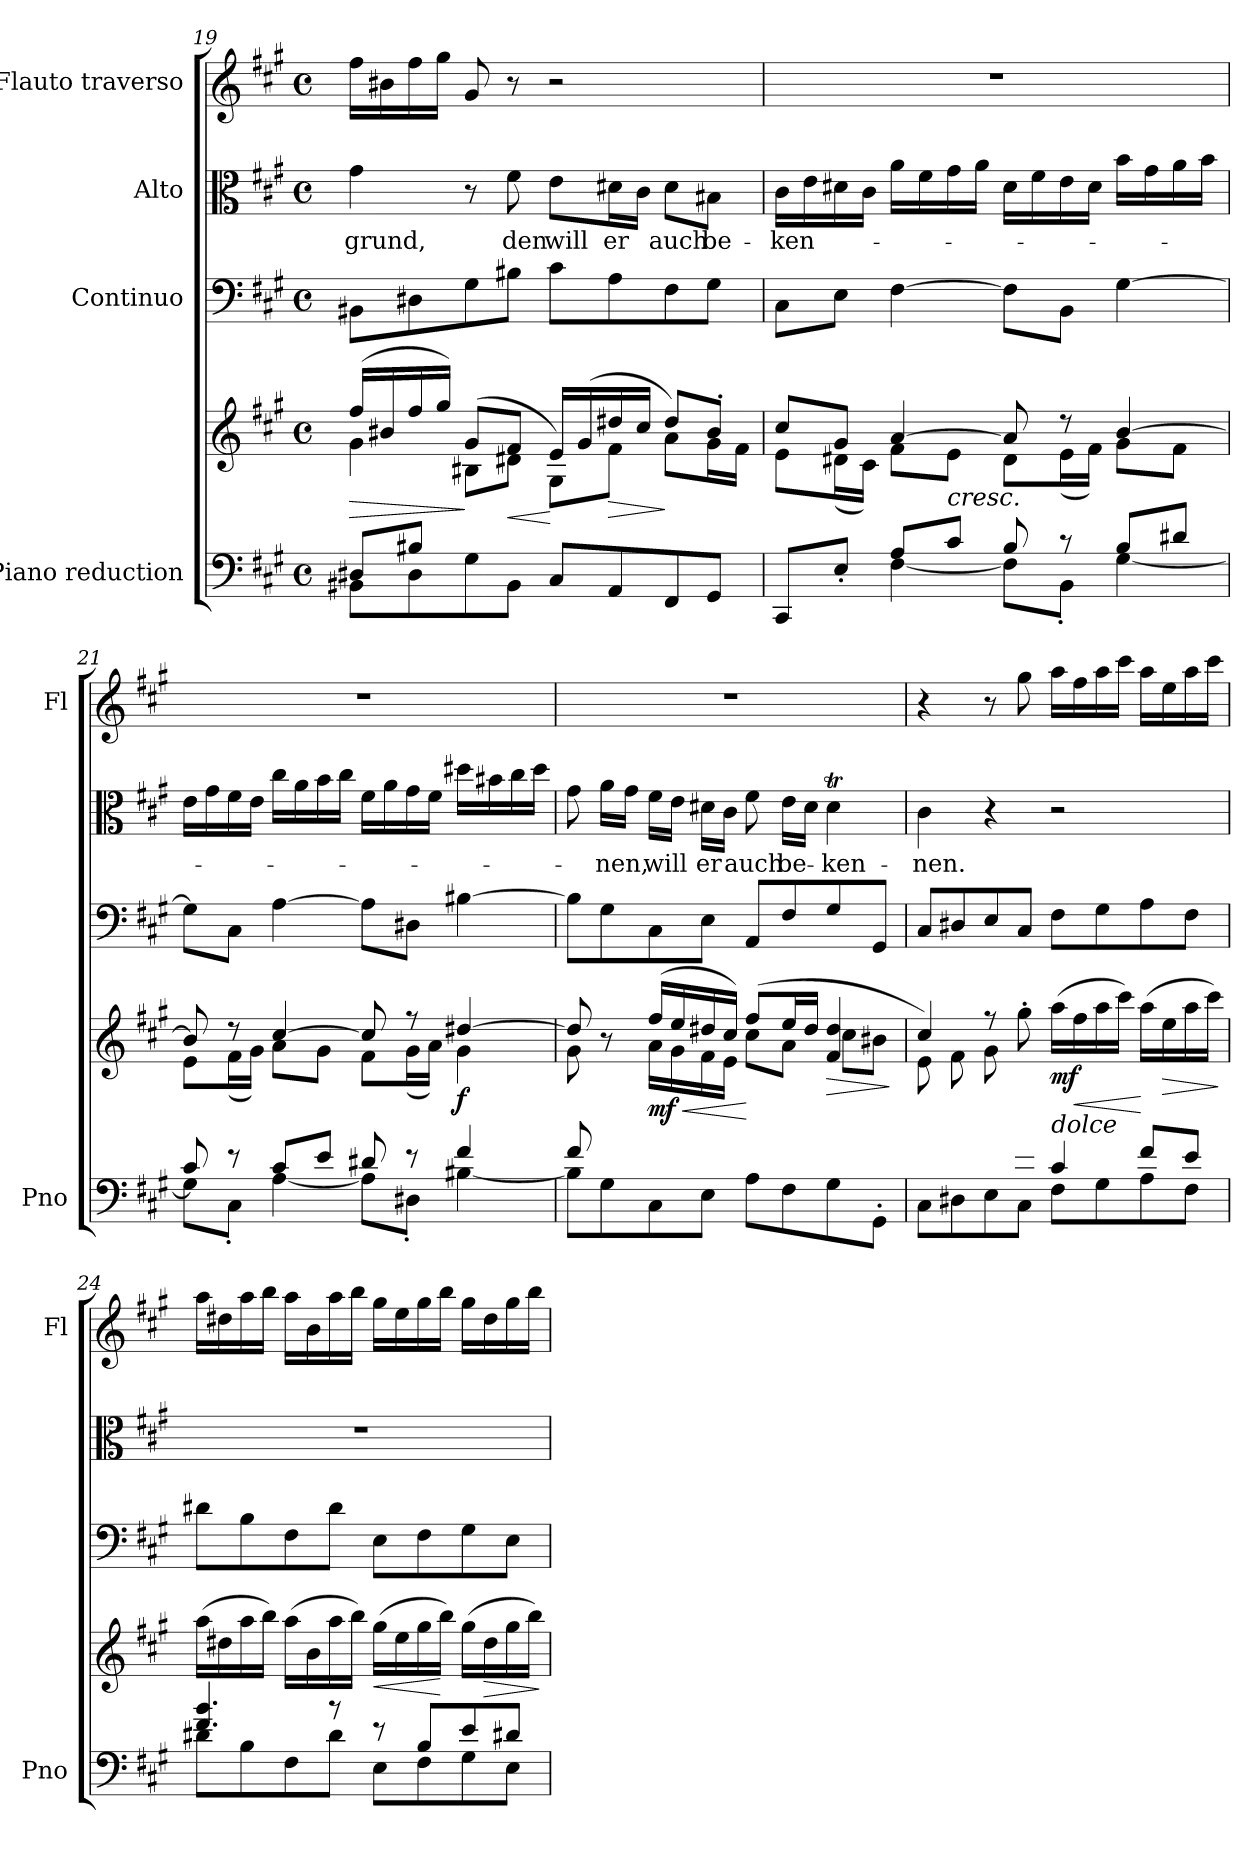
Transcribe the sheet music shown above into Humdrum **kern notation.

**kern	**kern	**dynam	**kern	**kern	**text	**kern
*part4	*part4	*part4	*part3	*part2	*part2	*part1
*staff5	*staff4	*staff4/5	*staff3	*staff2	*staff2	*staff1
*I"Piano reduction	*	*	*I"Continuo	*I"Alto	*	*I"Flauto traverso
*I'Pno	*	*	*	*	*	*I'Fl
*clefF4	*clefG2	*	*clefF4	*clefC3	*	*clefG2
*k[f#c#g#]	*k[f#c#g#]	*	*k[f#c#g#]	*k[f#c#g#]	*	*k[f#c#g#]
*M4/4	*M4/4	*	*M4/4	*M4/4	*	*M4/4
*met(c)	*met(c)	*	*met(c)	*met(c)	*	*met(c)
=19	=19	=19	=19	=19	=19	=19
*^	*	*	*	*	*	*
!	!	!	!LO:HP:b	!	!	!LO:LY:b	!
*	*	*^	*	*	*	*	*
8D#X/L	8BB#X\L	(16ff#/LL	4g#\	>	8BB#X\L	4g#\	grund,	16ff#\LL
.	.	16b#X/	.	.	.	.	.	16b#X\
8B#X/J	8D#\	16ff#/	.	.	8D#X\	.	.	16ff#\
.	.	16gg#/JJ)	.	.	.	.	.	16gg#\JJ
4ryy	8G#\	(8g#/L	8B#X\L	]	8G#\	8r	.	8g#/
!	!	!	!	!LO:HP:b	!	!	!LO:LY:b	!
.	8BB#\J	8f#/J	8d#X\J	<	8B#X\J	8f#\	den	8r
!	!	!	!	!	!	!	!LO:LY:b	!
2ryy	8C#/L	16e/LL)	8G#\L	[	8c#\L	8e\L	will	2r
.	.	(16g#/	.	.	.	.	.	.
!	!	!	!	!LO:HP:b	!	!	!LO:LY:b	!
.	8AA/	16dd#X/	8f#\J	>	8A\	16d#X\L	er	.
.	.	16cc#/JJ	.	.	.	16c#\JJ	.	.
!	!	!	!	!	!	!	!LO:LY:b	!
.	8FF#/	8dd#/L)	8a\L	]	8F#\	8d#\L	auch	.
!	!	!	!	!	!	!	!LO:LY:b	!
.	8GG#/J	8b#'/J	16g#\L	.	8G#\J	8B#X\J	be-	.
.	.	.	16f#\JJ	.	.	.	.	.
=20	=20	=20	=20	=20	=20	=20	=20	=20
!	!	!	!	!	!	!	!LO:LY:b	!
4ryy	8CC#/L	8cc#/L	8e\L	.	8C#\L	16c#\LL	-ken-	1r
.	.	.	.	.	.	16e\	.	.
.	8E'/J	8g#/J	(16d#X\L	.	8E\J	16d#X\	.	.
.	.	.	16c#\JJ)	.	.	16c#\JJ	.	.
8A/L	[4F#\	[4a/	8f#\L	.	[4F#\	16a\LL	.	.
.	.	.	.	.	.	16f#\	.	.
!	!	!	!LO:TX:b:i:t=cresc.	!	!	!	!	!
8c#/J	.	.	8e\J	.	.	16g#\	.	.
.	.	.	.	.	.	16a\JJ	.	.
8B/	8F#\L]	8a/]	8d#\L	.	8F#\L]	16d#\LL	.	.
.	.	.	.	.	.	16f#\	.	.
8r	8BB'\J	8r	(16e\L	.	8BB\J	16e\	.	.
.	.	.	16f#\JJ)	.	.	16d#\JJ	.	.
8B/L	[4G#\	[4b/	8g#\L	.	[4G#\	16b\LL	.	.
.	.	.	.	.	.	16g#\	.	.
8d#X/J	.	.	8f#\J	.	.	16a\	.	.
.	.	.	.	.	.	16b\JJ	.	.
!!LO:LB:g=z
=21	=21	=21	=21	=21	=21	=21	=21	=21
8c#/	8G#\L]	8b/]	8e\L	.	8G#\L]	16e\LL	.	1r
.	.	.	.	.	.	16g#\	.	.
8r	8C#'\J	8r	(16f#\L	.	8C#\J	16f#\	.	.
.	.	.	16g#\JJ)	.	.	16e\JJ	.	.
8c#/L	[4A\	[4cc#/	8a\L	.	[4A\	16cc#\LL	.	.
.	.	.	.	.	.	16a\	.	.
8e/J	.	.	8g#\J	.	.	16b\	.	.
.	.	.	.	.	.	16cc#\JJ	.	.
8d#X/	8A\L]	8cc#/]	8f#\L	.	8A\L]	16f#\LL	.	.
.	.	.	.	.	.	16a\	.	.
8r	8D#X'\J	8r	(16g#\L	.	8D#X\J	16g#\	.	.
.	.	.	16a\JJ)	.	.	16f#\JJ	.	.
!	!	!	!	!LO:DY:b	!	!	!	!
4f#/	[4B#X\	[4dd#X/	4g#\	f	[4B#X\	16dd#X\LL	.	.
.	.	.	.	.	.	16b#X\	.	.
.	.	.	.	.	.	16cc#\	.	.
.	.	.	.	.	.	16dd#\JJ	.	.
=22	=22	=22	=22	=22	=22	=22	=22	=22
*	*	*	*^	*	*	*	*	*
8f#/	8B#\L]	8dd#/]	8g#\	8ryy	.	8B#\L]	8g#\	.	1r
!	!	!	!	!	!	!	!	!LO:LY:b	!
2..ryy	8G#\	8r	8ryy	8ryy	.	8G#\	16a\LL	-nen,	.
.	.	.	.	.	.	.	16g#\JJ	.	.
!	!	!	!	!	!LO:HP:b	!	!	!LO:LY:b	!
!	!	!	!	!	!LO:DY:n=1:b	!	!	!	!
.	8C#\	(16ff#/LL	16a\LL	4ryy	< mf	8C#\	16f#\LL	will	.
.	.	16ee/	16g#\	.	.	.	16e\JJ	.	.
!	!	!	!	!	!	!	!	!LO:LY:b	!
.	8E\J	16dd#X/	16f#\	.	.	8E\J	16d#X\LL	er	.
.	.	16cc#/JJ)	16e\JJ	.	.	.	16c#\JJ	.	.
!	!	!	!	!	!	!	!	!LO:LY:b	!
.	8A\L	(8ff#/L	8cc#\L	2ryy	[	8AA/L	8f#\	auch	.
!	!	!	!	!	!	!	!	!LO:LY:b	!
.	8F#\	16ee/L	8a\J	.	.	8F#/	16e\LL	be-	.
.	.	16dd#/JJ	.	.	.	.	16d#\JJ	.	.
!	!	!	!	!	!LO:HP:b	!	!	!LO:LY:b	!
.	8G#\	4f#/ 4dd#/	8cc#\L	.	>	8G#/	4d#t\	-ken-	.
.	8GG#'\J	.	8b#X\J	.	.	8GG#/J	.	.	.
*v	*v	*	*	*	*	*	*	*	*
*	*v	*v	*v	*	*	*	*	*
.	.	]	.	.	.	.
=23	=23	=23	=23	=23	=23	=23
*^	*^	*	*	*	*	*
!	!	!	!	!	!	!	!LO:LY:b	!
4.ryy	8C#\L	4cc#/)	(<8e\L	.	8C#/L	4c#\	-nen.	4r
.	8D#X\	.	8f#\	.	8D#X/	.	.	.
.	8E\	8r	8g#\	.	8E/	4r	.	8r
8e/J)	8C#\J	8gg#'\	2ryy	.	8C#/J	.	.	8gg#\
!	!	!LO:TX:b:i:t=dolce	!	!	!	!	!	!
!	!	!	!	!LO:DY:b	!	!	!	!
4c#/	8F#\L	(16aa\LL	.	mf	8F#\L	2r	.	16aa\LL
!	!	!	!	!LO:HP:b	!	!	!	!
.	.	16ff#\	.	<	.	.	.	16ff#\
.	8G#\	16aa\	.	.	8G#\	.	.	16aa\
.	.	16ccc#\JJ)	.	.	.	.	.	16ccc#\JJ
8f#/L	8A\	(16aa\LL	.	[	8A\	.	.	16aa\LL
!	!	!	!	!LO:HP:b	!	!	!	!
.	.	16ee\	.	>	.	.	.	16ee\
8e/J	8F#\J	16aa\	8ryy	.	8F#\J	.	.	16aa\
.	.	16ccc#\JJ)	.	.	.	.	.	16ccc#\JJ
*v	*v	*	*	*	*	*	*	*
*	*v	*v	*	*	*	*	*
.	.	]	.	.	.	.
=24	=24	=24	=24	=24	=24	=24
*^	*	*	*	*	*	*
4.f#/ 4.b/	8d#X\L	(16aa\LL	.	8d#X\L	1r	.	16aa\LL
.	.	16dd#X\	.	.	.	.	16dd#X\
.	8B\	16aa\	.	8B\	.	.	16aa\
.	.	16bb\JJ)	.	.	.	.	16bb\JJ
.	8F#\	(16aa\LL	.	8F#\	.	.	16aa\LL
.	.	16b\	.	.	.	.	16b\
8r	8d#\J	16aa\	.	8d#\J	.	.	16aa\
.	.	16bb\JJ)	.	.	.	.	16bb\JJ
!	!	!	!LO:HP:b	!	!	!	!
8r	8E\L	(16gg#\LL	<	8E\L	.	.	16gg#\LL
.	.	16ee\	.	.	.	.	16ee\
8B/L	8F#\	16gg#\	.	8F#\	.	.	16gg#\
.	.	16bb\JJ)	[	.	.	.	16bb\JJ
8e/	8G#\	(16gg#\LL	.	8G#\	.	.	16gg#\LL
!	!	!	!LO:HP:b	!	!	!	!
.	.	16dd#\	>	.	.	.	16dd#\
8d#X/J	8E\J	16gg#\	.	8E\J	.	.	16gg#\
.	.	16bb\JJ)	.	.	.	.	16bb\JJ
*v	*v	*	*	*	*	*	*
.	.	]	.	.	.	.
=	=	=	=	=	=	=
*-	*-	*-	*-	*-	*-	*-
